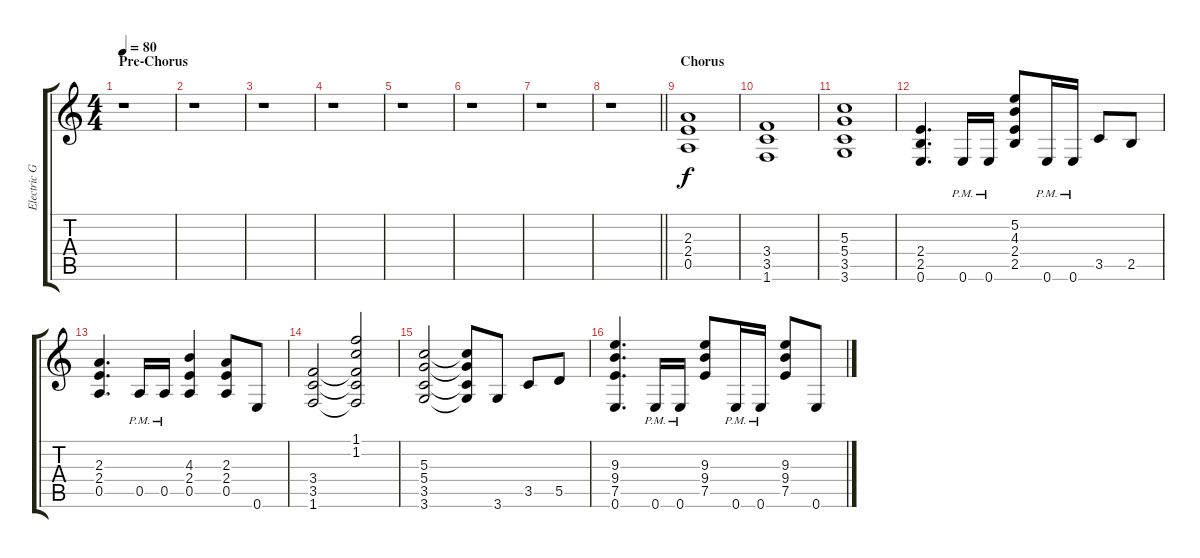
\track ("Electric Guitar II" "Electric G") {instrument distortionguitar bank 1}
\staff {score tabs}
\tuning (E4 B3 G3 D3 A2 E2) {hide}
\ts (4 4)
\section ("" "Pre-Chorus")
\tempo 80
\clef g2
\ks c
r.1{dy f} |
r.1 |
r.1 |
r.1 |
r.1 |
r.1 |
r.1 |
\barLineRight lightlight
r.1 |
\section ("" "Chorus")
(2.3 2.4 0.5).1{volume 13} |
(3.4 3.5 1.6).1 |
(5.3 5.4 3.5 3.6).1 |
(2.4 2.5 0.6).4{d} 0.6{pm}.16 0.6{pm}.16 (5.2 4.3 2.4 2.5).8 0.6{pm}.16 0.6{pm}.16 3.5.8 2.5.8 |
(2.3 2.4 0.5).4{d} 0.5{pm}.16 0.5{pm}.16 (4.3 2.4 0.5).4 (2.3 2.4 0.5).8 0.6.8 |
(3.4 3.5 1.6).2 (1.1 1.2 3.4{t} 3.5{t} 1.6{t}).2 |
(5.3 5.4 3.5 3.6).2 (5.3{t} 5.4{t} 3.5{t} 3.6{t}).8 3.6.8 3.5.8 5.5.8 |
(9.3 9.4 7.5 0.6).4{d} 0.6{pm}.16 0.6{pm}.16 (9.3 9.4 7.5).8 0.6{pm}.16 0.6{pm}.16 (9.3 9.4 7.5).8 0.6.8
